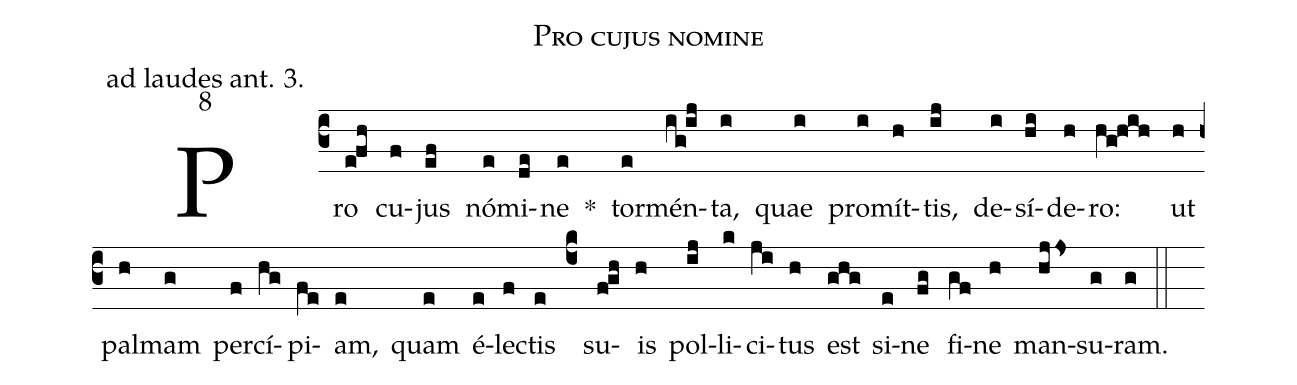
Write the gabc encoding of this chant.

name: Pro cujus nomine;
office-part: ad laudes ant. 3.;
mode: 8;
%%
(c3)
Pro(e!fh) cu(f)jus(ef) nó(e)mi(de)ne(e) *()
tor(e)mén(ig!ij)ta,(i) quae(i) pro(i)mít(h)tis,(ij)
de(i)sí(hi)de(h)ro:(hg!hih)
ut(h) pal(h)mam(g)

% v breviari: martýrii percípiam.

% v antifonari misto toho:

per(f)cí(hg)pi(fe)am,(e)
quam(e) é(e)lec(f)tis(e)
(c4)
su(f!gh)is(h)
pol(ij)li(k)ci(ji)tus(h) est(ghg)
si(e)ne(fg) fi(gf)ne(h) man(hjjs)su(g)ram.(g) (::)
